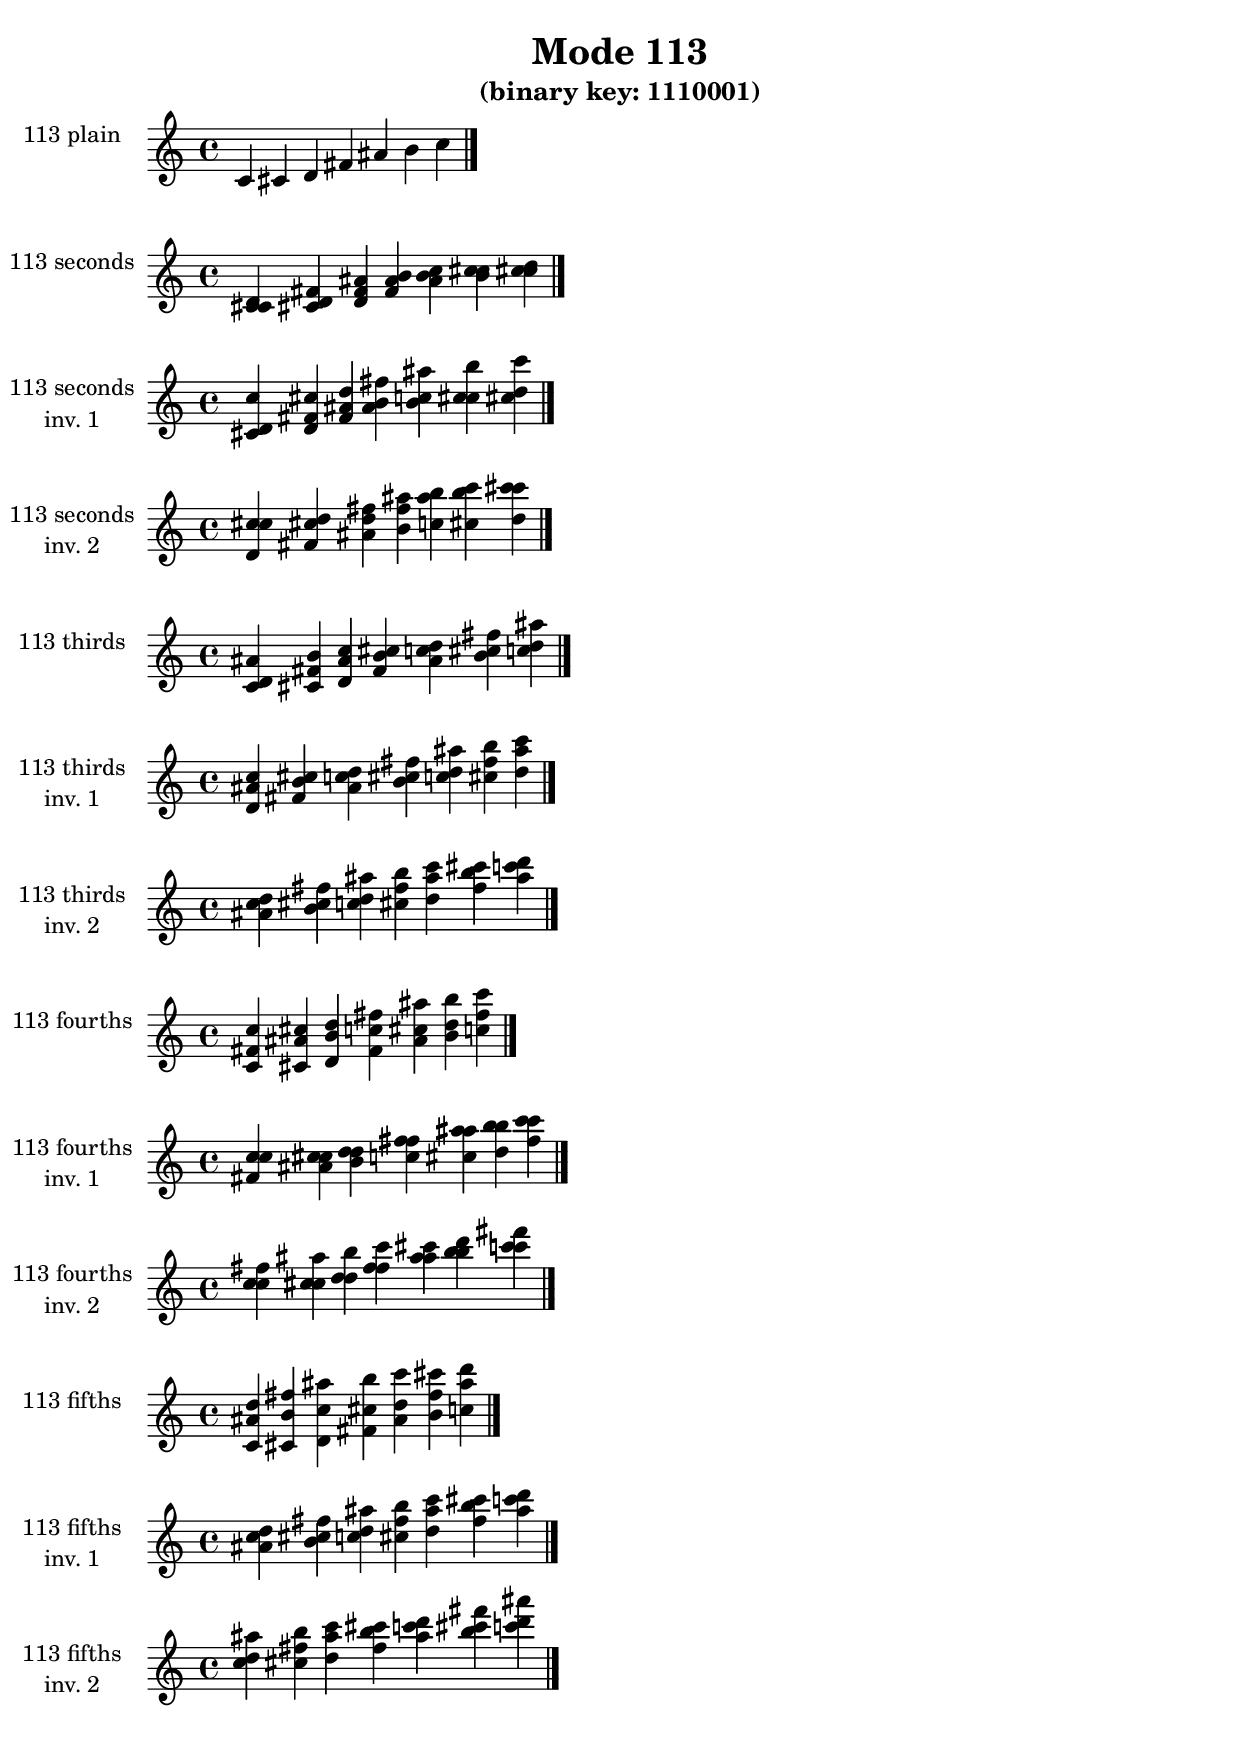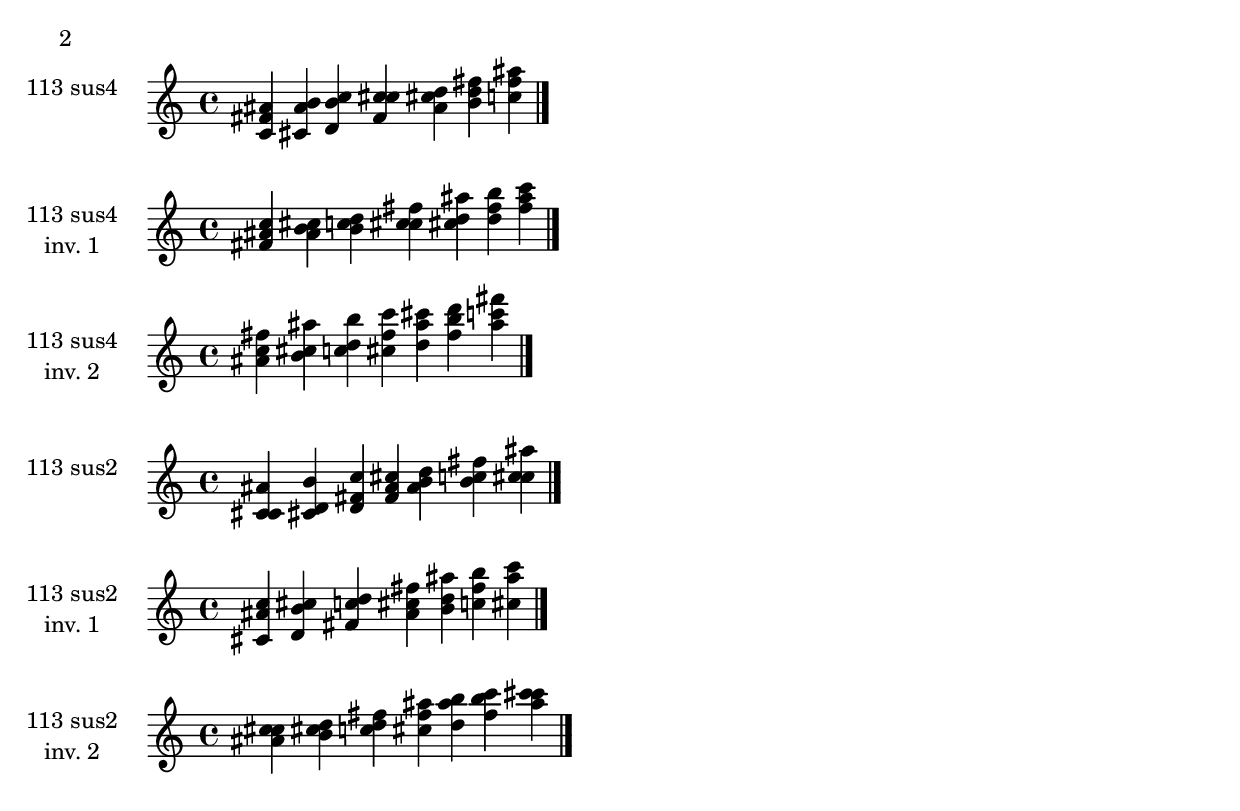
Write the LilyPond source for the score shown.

\version "2.19.0"

\header {
  title = "Mode 113"
  subtitle = "(binary key: 1110001)"
 %% Remove default LilyPond tagline
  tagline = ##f
}

\paper {
  #(set-paper-size "a4")
}

global = {
  \key c \major
  \time 4/4
  \tempo 4=100
}

\book {
  \score {
    \new Staff \with {
      instrumentName =  \markup { \column {
         \hcenter-in #14 \line { 113 plain }
         \hcenter-in #14 \line {  } } }
      midiInstrument = "oboe"
    } { \accidentalStyle "default"
        \cadenzaOn c' cis' d' fis' ais' b' c''  \cadenzaOff \bar "|." }
    \layout { }
  }
  \score {
    \new Staff \with {
      instrumentName =  \markup { \column {
         \hcenter-in #14 \line { 113 seconds }
         \hcenter-in #14 \line {  } } }
      midiInstrument = "oboe"
    } { \accidentalStyle "default"
        \cadenzaOn <c' cis' d'> <cis' d' fis'> <d' fis' ais'> <fis' ais' b'> <ais' b' c''> <b' c'' cis''> <c'' cis'' d''>  \cadenzaOff \bar "|." }
    \layout { }
  }
  \score {
    \new Staff \with {
      instrumentName =  \markup { \column {
         \hcenter-in #14 \line { 113 seconds }
         \hcenter-in #14 \line { inv. 1 } } }
      midiInstrument = "oboe"
    } { \accidentalStyle "default"
        \cadenzaOn <cis' d' c''> <d' fis' cis''> <fis' ais' d''> <ais' b' fis''> <b' c'' ais''> <c'' cis'' b''> <cis'' d'' c'''>  \cadenzaOff \bar "|." }
    \layout { }
  }
  \score {
    \new Staff \with {
      instrumentName =  \markup { \column {
         \hcenter-in #14 \line { 113 seconds }
         \hcenter-in #14 \line { inv. 2 } } }
      midiInstrument = "oboe"
    } { \accidentalStyle "default"
        \cadenzaOn <d' c'' cis''> <fis' cis'' d''> <ais' d'' fis''> <b' fis'' ais''> <c'' ais'' b''> <cis'' b'' c'''> <d'' c''' cis'''>  \cadenzaOff \bar "|." }
    \layout { }
  }
  \score {
    \new Staff \with {
      instrumentName =  \markup { \column {
         \hcenter-in #14 \line { 113 thirds }
         \hcenter-in #14 \line {  } } }
      midiInstrument = "oboe"
    } { \accidentalStyle "default"
        \cadenzaOn <c' d' ais'> <cis' fis' b'> <d' ais' c''> <fis' b' cis''> <ais' c'' d''> <b' cis'' fis''> <c'' d'' ais''>  \cadenzaOff \bar "|." }
    \layout { }
  }
  \score {
    \new Staff \with {
      instrumentName =  \markup { \column {
         \hcenter-in #14 \line { 113 thirds }
         \hcenter-in #14 \line { inv. 1 } } }
      midiInstrument = "oboe"
    } { \accidentalStyle "default"
        \cadenzaOn <d' ais' c''> <fis' b' cis''> <ais' c'' d''> <b' cis'' fis''> <c'' d'' ais''> <cis'' fis'' b''> <d'' ais'' c'''>  \cadenzaOff \bar "|." }
    \layout { }
  }
  \score {
    \new Staff \with {
      instrumentName =  \markup { \column {
         \hcenter-in #14 \line { 113 thirds }
         \hcenter-in #14 \line { inv. 2 } } }
      midiInstrument = "oboe"
    } { \accidentalStyle "default"
        \cadenzaOn <ais' c'' d''> <b' cis'' fis''> <c'' d'' ais''> <cis'' fis'' b''> <d'' ais'' c'''> <fis'' b'' cis'''> <ais'' c''' d'''>  \cadenzaOff \bar "|." }
    \layout { }
  }
  \score {
    \new Staff \with {
      instrumentName =  \markup { \column {
         \hcenter-in #14 \line { 113 fourths }
         \hcenter-in #14 \line {  } } }
      midiInstrument = "oboe"
    } { \accidentalStyle "default"
        \cadenzaOn <c' fis' c''> <cis' ais' cis''> <d' b' d''> <fis' c'' fis''> <ais' cis'' ais''> <b' d'' b''> <c'' fis'' c'''>  \cadenzaOff \bar "|." }
    \layout { }
  }
  \score {
    \new Staff \with {
      instrumentName =  \markup { \column {
         \hcenter-in #14 \line { 113 fourths }
         \hcenter-in #14 \line { inv. 1 } } }
      midiInstrument = "oboe"
    } { \accidentalStyle "default"
        \cadenzaOn <fis' c'' c''> <ais' cis'' cis''> <b' d'' d''> <c'' fis'' fis''> <cis'' ais'' ais''> <d'' b'' b''> <fis'' c''' c'''>  \cadenzaOff \bar "|." }
    \layout { }
  }
  \score {
    \new Staff \with {
      instrumentName =  \markup { \column {
         \hcenter-in #14 \line { 113 fourths }
         \hcenter-in #14 \line { inv. 2 } } }
      midiInstrument = "oboe"
    } { \accidentalStyle "default"
        \cadenzaOn <c'' c'' fis''> <cis'' cis'' ais''> <d'' d'' b''> <fis'' fis'' c'''> <ais'' ais'' cis'''> <b'' b'' d'''> <c''' c''' fis'''>  \cadenzaOff \bar "|." }
    \layout { }
  }
  \score {
    \new Staff \with {
      instrumentName =  \markup { \column {
         \hcenter-in #14 \line { 113 fifths }
         \hcenter-in #14 \line {  } } }
      midiInstrument = "oboe"
    } { \accidentalStyle "default"
        \cadenzaOn <c' ais' d''> <cis' b' fis''> <d' c'' ais''> <fis' cis'' b''> <ais' d'' c'''> <b' fis'' cis'''> <c'' ais'' d'''>  \cadenzaOff \bar "|." }
    \layout { }
  }
  \score {
    \new Staff \with {
      instrumentName =  \markup { \column {
         \hcenter-in #14 \line { 113 fifths }
         \hcenter-in #14 \line { inv. 1 } } }
      midiInstrument = "oboe"
    } { \accidentalStyle "default"
        \cadenzaOn <ais' d'' c''> <b' fis'' cis''> <c'' ais'' d''> <cis'' b'' fis''> <d'' c''' ais''> <fis'' cis''' b''> <ais'' d''' c'''>  \cadenzaOff \bar "|." }
    \layout { }
  }
  \score {
    \new Staff \with {
      instrumentName =  \markup { \column {
         \hcenter-in #14 \line { 113 fifths }
         \hcenter-in #14 \line { inv. 2 } } }
      midiInstrument = "oboe"
    } { \accidentalStyle "default"
        \cadenzaOn <d'' c'' ais''> <fis'' cis'' b''> <ais'' d'' c'''> <b'' fis'' cis'''> <c''' ais'' d'''> <cis''' b'' fis'''> <d''' c''' ais'''>  \cadenzaOff \bar "|." }
    \layout { }
  }
  \score {
    \new Staff \with {
      instrumentName =  \markup { \column {
         \hcenter-in #14 \line { 113 sus4 }
         \hcenter-in #14 \line {  } } }
      midiInstrument = "oboe"
    } { \accidentalStyle "default"
        \cadenzaOn <c' fis' ais'> <cis' ais' b'> <d' b' c''> <fis' c'' cis''> <ais' cis'' d''> <b' d'' fis''> <c'' fis'' ais''>  \cadenzaOff \bar "|." }
    \layout { }
  }
  \score {
    \new Staff \with {
      instrumentName =  \markup { \column {
         \hcenter-in #14 \line { 113 sus4 }
         \hcenter-in #14 \line { inv. 1 } } }
      midiInstrument = "oboe"
    } { \accidentalStyle "default"
        \cadenzaOn <fis' ais' c''> <ais' b' cis''> <b' c'' d''> <c'' cis'' fis''> <cis'' d'' ais''> <d'' fis'' b''> <fis'' ais'' c'''>  \cadenzaOff \bar "|." }
    \layout { }
  }
  \score {
    \new Staff \with {
      instrumentName =  \markup { \column {
         \hcenter-in #14 \line { 113 sus4 }
         \hcenter-in #14 \line { inv. 2 } } }
      midiInstrument = "oboe"
    } { \accidentalStyle "default"
        \cadenzaOn <ais' c'' fis''> <b' cis'' ais''> <c'' d'' b''> <cis'' fis'' c'''> <d'' ais'' cis'''> <fis'' b'' d'''> <ais'' c''' fis'''>  \cadenzaOff \bar "|." }
    \layout { }
  }
  \score {
    \new Staff \with {
      instrumentName =  \markup { \column {
         \hcenter-in #14 \line { 113 sus2 }
         \hcenter-in #14 \line {  } } }
      midiInstrument = "oboe"
    } { \accidentalStyle "default"
        \cadenzaOn <c' cis' ais'> <cis' d' b'> <d' fis' c''> <fis' ais' cis''> <ais' b' d''> <b' c'' fis''> <c'' cis'' ais''>  \cadenzaOff \bar "|." }
    \layout { }
  }
  \score {
    \new Staff \with {
      instrumentName =  \markup { \column {
         \hcenter-in #14 \line { 113 sus2 }
         \hcenter-in #14 \line { inv. 1 } } }
      midiInstrument = "oboe"
    } { \accidentalStyle "default"
        \cadenzaOn <cis' ais' c''> <d' b' cis''> <fis' c'' d''> <ais' cis'' fis''> <b' d'' ais''> <c'' fis'' b''> <cis'' ais'' c'''>  \cadenzaOff \bar "|." }
    \layout { }
  }
  \score {
    \new Staff \with {
      instrumentName =  \markup { \column {
         \hcenter-in #14 \line { 113 sus2 }
         \hcenter-in #14 \line { inv. 2 } } }
      midiInstrument = "oboe"
    } { \accidentalStyle "default"
        \cadenzaOn <ais' c'' cis''> <b' cis'' d''> <c'' d'' fis''> <cis'' fis'' ais''> <d'' ais'' b''> <fis'' b'' c'''> <ais'' c''' cis'''>  \cadenzaOff \bar "|." }
    \layout { }
  }
}

\book {
  \bookOutputSuffix "plain_"
  \score {
    \new Staff \with {
      instrumentName =  \markup { \column {
         \hcenter-in #14 \line { 113 plain }
         \hcenter-in #14 \line {  } } }
      midiInstrument = "oboe"
    } { \accidentalStyle "default"
        \cadenzaOn c' cis' d' fis' ais' b' c''  \cadenzaOff \bar "|." }
    \midi { }
  }
}
\book {
  \bookOutputSuffix "seconds_"
  \score {
    \new Staff \with {
      instrumentName =  \markup { \column {
         \hcenter-in #14 \line { 113 seconds }
         \hcenter-in #14 \line {  } } }
      midiInstrument = "oboe"
    } { \accidentalStyle "default"
        \cadenzaOn <c' cis' d'> <cis' d' fis'> <d' fis' ais'> <fis' ais' b'> <ais' b' c''> <b' c'' cis''> <c'' cis'' d''>  \cadenzaOff \bar "|." }
    \midi { }
  }
}
\book {
  \bookOutputSuffix "seconds_inv. 1"
  \score {
    \new Staff \with {
      instrumentName =  \markup { \column {
         \hcenter-in #14 \line { 113 seconds }
         \hcenter-in #14 \line { inv. 1 } } }
      midiInstrument = "oboe"
    } { \accidentalStyle "default"
        \cadenzaOn <cis' d' c''> <d' fis' cis''> <fis' ais' d''> <ais' b' fis''> <b' c'' ais''> <c'' cis'' b''> <cis'' d'' c'''>  \cadenzaOff \bar "|." }
    \midi { }
  }
}
\book {
  \bookOutputSuffix "seconds_inv. 2"
  \score {
    \new Staff \with {
      instrumentName =  \markup { \column {
         \hcenter-in #14 \line { 113 seconds }
         \hcenter-in #14 \line { inv. 2 } } }
      midiInstrument = "oboe"
    } { \accidentalStyle "default"
        \cadenzaOn <d' c'' cis''> <fis' cis'' d''> <ais' d'' fis''> <b' fis'' ais''> <c'' ais'' b''> <cis'' b'' c'''> <d'' c''' cis'''>  \cadenzaOff \bar "|." }
    \midi { }
  }
}
\book {
  \bookOutputSuffix "thirds_"
  \score {
    \new Staff \with {
      instrumentName =  \markup { \column {
         \hcenter-in #14 \line { 113 thirds }
         \hcenter-in #14 \line {  } } }
      midiInstrument = "oboe"
    } { \accidentalStyle "default"
        \cadenzaOn <c' d' ais'> <cis' fis' b'> <d' ais' c''> <fis' b' cis''> <ais' c'' d''> <b' cis'' fis''> <c'' d'' ais''>  \cadenzaOff \bar "|." }
    \midi { }
  }
}
\book {
  \bookOutputSuffix "thirds_inv. 1"
  \score {
    \new Staff \with {
      instrumentName =  \markup { \column {
         \hcenter-in #14 \line { 113 thirds }
         \hcenter-in #14 \line { inv. 1 } } }
      midiInstrument = "oboe"
    } { \accidentalStyle "default"
        \cadenzaOn <d' ais' c''> <fis' b' cis''> <ais' c'' d''> <b' cis'' fis''> <c'' d'' ais''> <cis'' fis'' b''> <d'' ais'' c'''>  \cadenzaOff \bar "|." }
    \midi { }
  }
}
\book {
  \bookOutputSuffix "thirds_inv. 2"
  \score {
    \new Staff \with {
      instrumentName =  \markup { \column {
         \hcenter-in #14 \line { 113 thirds }
         \hcenter-in #14 \line { inv. 2 } } }
      midiInstrument = "oboe"
    } { \accidentalStyle "default"
        \cadenzaOn <ais' c'' d''> <b' cis'' fis''> <c'' d'' ais''> <cis'' fis'' b''> <d'' ais'' c'''> <fis'' b'' cis'''> <ais'' c''' d'''>  \cadenzaOff \bar "|." }
    \midi { }
  }
}
\book {
  \bookOutputSuffix "fourths_"
  \score {
    \new Staff \with {
      instrumentName =  \markup { \column {
         \hcenter-in #14 \line { 113 fourths }
         \hcenter-in #14 \line {  } } }
      midiInstrument = "oboe"
    } { \accidentalStyle "default"
        \cadenzaOn <c' fis' c''> <cis' ais' cis''> <d' b' d''> <fis' c'' fis''> <ais' cis'' ais''> <b' d'' b''> <c'' fis'' c'''>  \cadenzaOff \bar "|." }
    \midi { }
  }
}
\book {
  \bookOutputSuffix "fourths_inv. 1"
  \score {
    \new Staff \with {
      instrumentName =  \markup { \column {
         \hcenter-in #14 \line { 113 fourths }
         \hcenter-in #14 \line { inv. 1 } } }
      midiInstrument = "oboe"
    } { \accidentalStyle "default"
        \cadenzaOn <fis' c'' c''> <ais' cis'' cis''> <b' d'' d''> <c'' fis'' fis''> <cis'' ais'' ais''> <d'' b'' b''> <fis'' c''' c'''>  \cadenzaOff \bar "|." }
    \midi { }
  }
}
\book {
  \bookOutputSuffix "fourths_inv. 2"
  \score {
    \new Staff \with {
      instrumentName =  \markup { \column {
         \hcenter-in #14 \line { 113 fourths }
         \hcenter-in #14 \line { inv. 2 } } }
      midiInstrument = "oboe"
    } { \accidentalStyle "default"
        \cadenzaOn <c'' c'' fis''> <cis'' cis'' ais''> <d'' d'' b''> <fis'' fis'' c'''> <ais'' ais'' cis'''> <b'' b'' d'''> <c''' c''' fis'''>  \cadenzaOff \bar "|." }
    \midi { }
  }
}
\book {
  \bookOutputSuffix "fifths_"
  \score {
    \new Staff \with {
      instrumentName =  \markup { \column {
         \hcenter-in #14 \line { 113 fifths }
         \hcenter-in #14 \line {  } } }
      midiInstrument = "oboe"
    } { \accidentalStyle "default"
        \cadenzaOn <c' ais' d''> <cis' b' fis''> <d' c'' ais''> <fis' cis'' b''> <ais' d'' c'''> <b' fis'' cis'''> <c'' ais'' d'''>  \cadenzaOff \bar "|." }
    \midi { }
  }
}
\book {
  \bookOutputSuffix "fifths_inv. 1"
  \score {
    \new Staff \with {
      instrumentName =  \markup { \column {
         \hcenter-in #14 \line { 113 fifths }
         \hcenter-in #14 \line { inv. 1 } } }
      midiInstrument = "oboe"
    } { \accidentalStyle "default"
        \cadenzaOn <ais' d'' c''> <b' fis'' cis''> <c'' ais'' d''> <cis'' b'' fis''> <d'' c''' ais''> <fis'' cis''' b''> <ais'' d''' c'''>  \cadenzaOff \bar "|." }
    \midi { }
  }
}
\book {
  \bookOutputSuffix "fifths_inv. 2"
  \score {
    \new Staff \with {
      instrumentName =  \markup { \column {
         \hcenter-in #14 \line { 113 fifths }
         \hcenter-in #14 \line { inv. 2 } } }
      midiInstrument = "oboe"
    } { \accidentalStyle "default"
        \cadenzaOn <d'' c'' ais''> <fis'' cis'' b''> <ais'' d'' c'''> <b'' fis'' cis'''> <c''' ais'' d'''> <cis''' b'' fis'''> <d''' c''' ais'''>  \cadenzaOff \bar "|." }
    \midi { }
  }
}
\book {
  \bookOutputSuffix "sus4_"
  \score {
    \new Staff \with {
      instrumentName =  \markup { \column {
         \hcenter-in #14 \line { 113 sus4 }
         \hcenter-in #14 \line {  } } }
      midiInstrument = "oboe"
    } { \accidentalStyle "default"
        \cadenzaOn <c' fis' ais'> <cis' ais' b'> <d' b' c''> <fis' c'' cis''> <ais' cis'' d''> <b' d'' fis''> <c'' fis'' ais''>  \cadenzaOff \bar "|." }
    \midi { }
  }
}
\book {
  \bookOutputSuffix "sus4_inv. 1"
  \score {
    \new Staff \with {
      instrumentName =  \markup { \column {
         \hcenter-in #14 \line { 113 sus4 }
         \hcenter-in #14 \line { inv. 1 } } }
      midiInstrument = "oboe"
    } { \accidentalStyle "default"
        \cadenzaOn <fis' ais' c''> <ais' b' cis''> <b' c'' d''> <c'' cis'' fis''> <cis'' d'' ais''> <d'' fis'' b''> <fis'' ais'' c'''>  \cadenzaOff \bar "|." }
    \midi { }
  }
}
\book {
  \bookOutputSuffix "sus4_inv. 2"
  \score {
    \new Staff \with {
      instrumentName =  \markup { \column {
         \hcenter-in #14 \line { 113 sus4 }
         \hcenter-in #14 \line { inv. 2 } } }
      midiInstrument = "oboe"
    } { \accidentalStyle "default"
        \cadenzaOn <ais' c'' fis''> <b' cis'' ais''> <c'' d'' b''> <cis'' fis'' c'''> <d'' ais'' cis'''> <fis'' b'' d'''> <ais'' c''' fis'''>  \cadenzaOff \bar "|." }
    \midi { }
  }
}
\book {
  \bookOutputSuffix "sus2_"
  \score {
    \new Staff \with {
      instrumentName =  \markup { \column {
         \hcenter-in #14 \line { 113 sus2 }
         \hcenter-in #14 \line {  } } }
      midiInstrument = "oboe"
    } { \accidentalStyle "default"
        \cadenzaOn <c' cis' ais'> <cis' d' b'> <d' fis' c''> <fis' ais' cis''> <ais' b' d''> <b' c'' fis''> <c'' cis'' ais''>  \cadenzaOff \bar "|." }
    \midi { }
  }
}
\book {
  \bookOutputSuffix "sus2_inv. 1"
  \score {
    \new Staff \with {
      instrumentName =  \markup { \column {
         \hcenter-in #14 \line { 113 sus2 }
         \hcenter-in #14 \line { inv. 1 } } }
      midiInstrument = "oboe"
    } { \accidentalStyle "default"
        \cadenzaOn <cis' ais' c''> <d' b' cis''> <fis' c'' d''> <ais' cis'' fis''> <b' d'' ais''> <c'' fis'' b''> <cis'' ais'' c'''>  \cadenzaOff \bar "|." }
    \midi { }
  }
}
\book {
  \bookOutputSuffix "sus2_inv. 2"
  \score {
    \new Staff \with {
      instrumentName =  \markup { \column {
         \hcenter-in #14 \line { 113 sus2 }
         \hcenter-in #14 \line { inv. 2 } } }
      midiInstrument = "oboe"
    } { \accidentalStyle "default"
        \cadenzaOn <ais' c'' cis''> <b' cis'' d''> <c'' d'' fis''> <cis'' fis'' ais''> <d'' ais'' b''> <fis'' b'' c'''> <ais'' c''' cis'''>  \cadenzaOff \bar "|." }
    \midi { }
  }
}
